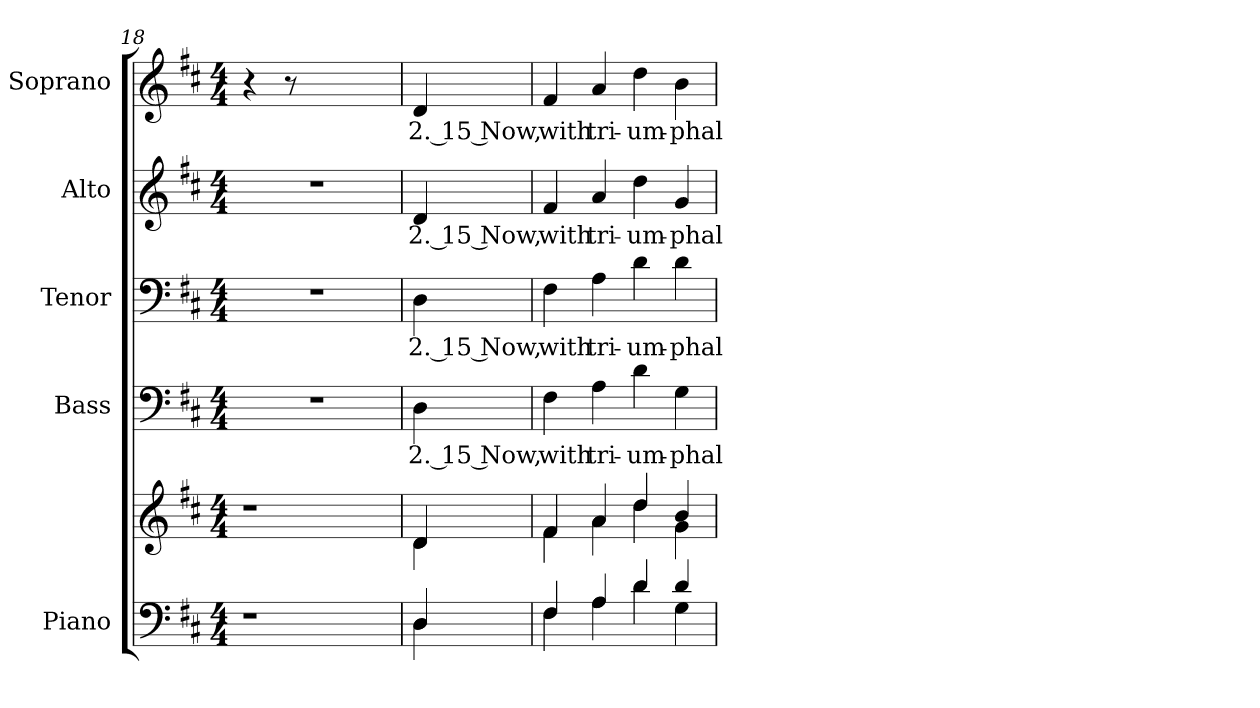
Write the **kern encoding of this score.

**kern	**kern	**kern	**text	**kern	**text	**kern	**text	**kern	**text
*part5	*part5	*part4	*part4	*part3	*part3	*part2	*part2	*part1	*part1
*staff6	*staff5	*staff4	*staff4	*staff3	*staff3	*staff2	*staff2	*staff1	*staff1
*I"Piano	*	*I"Bass	*	*I"Tenor	*	*I"Alto	*	*I"Soprano	*
*I'Pno.	*	*I'B.	*	*I'T.	*	*I'A.	*	*I'S.	*
!!LO:PB:g=z
*clefF4	*clefG2	*clefF4	*	*clefF4	*	*clefG2	*	*clefG2	*
*k[f#c#]	*k[f#c#]	*k[f#c#]	*	*k[f#c#]	*	*k[f#c#]	*	*k[f#c#]	*
*D:	*D:	*D:	*	*D:	*	*D:	*	*D:	*
*M4/4	*M4/4	*M4/4	*	*M4/4	*	*M4/4	*	*M4/4	*
=18	=18	=18	=18	=18	=18	=18	=18	=18	=18
!LO:N:vis=1	!LO:N:vis=1	!LO:N:vis=1	!	!LO:N:vis=1	!	!LO:N:vis=1	!	!	!
4.r	4.r	1r	.	1r	.	1r	.	4r	.
.	.	.	.	.	.	.	.	8r	.
2ryy	2ryy	.	.	.	.	.	.	2ryy	.
8ryy	8ryy	.	.	.	.	.	.	8ryy	.
=19	=19	=19	=19	=19	=19	=19	=19	=19	=19
*^	*^	*	*	*	*	*	*	*	*
!	!	!	!	!	!LO:LY:b:color=#000000	!	!	!	!	!	!
!	!	!	!	!	!	!	!LO:LY:b:color=#000000	!	!	!	!
!	!	!	!	!	!	!	!	!	!LO:LY:b:color=#000000	!	!
!	!	!	!	!	!	!	!	!	!	!	!LO:LY:b:color=#000000
4Di/	4Di\	4di/	4di\	4Di\	2. 15 Now,	4Di\	2. 15 Now,	4di/	2. 15 Now,	4di/	2. 15 Now,
=20	=20	=20	=20	=20	=20	=20	=20	=20	=20	=20	=20
!	!	!	!	!	!LO:LY:b:color=#000000	!	!	!	!	!	!
!	!	!	!	!	!	!	!LO:LY:b:color=#000000	!	!	!	!
!	!	!	!	!	!	!	!	!	!LO:LY:b:color=#000000	!	!
!	!	!	!	!	!	!	!	!	!	!	!LO:LY:b:color=#000000
4F#i/	4F#i\	4f#i/	4f#i\	4F#i\	with	4F#i\	with	4f#i/	with	4f#i/	with
!	!	!	!	!	!LO:LY:b:color=#000000	!	!	!	!	!	!
!	!	!	!	!	!	!	!LO:LY:b:color=#000000	!	!	!	!
!	!	!	!	!	!	!	!	!	!LO:LY:b:color=#000000	!	!
!	!	!	!	!	!	!	!	!	!	!	!LO:LY:b:color=#000000
4Ai/	4Ai\	4ai/	4ai\	4Ai\	tri-	4Ai\	tri-	4ai/	tri-	4ai/	tri-
!	!	!	!	!	!LO:LY:b:color=#000000	!	!	!	!	!	!
!	!	!	!	!	!	!	!LO:LY:b:color=#000000	!	!	!	!
!	!	!	!	!	!	!	!	!	!LO:LY:b:color=#000000	!	!
!	!	!	!	!	!	!	!	!	!	!	!LO:LY:b:color=#000000
4di/	4di\	4ddi/	4ddi\	4di\	-um-	4di\	-um-	4ddi\	-um-	4ddi\	-um-
!	!	!	!	!	!LO:LY:b:color=#000000	!	!	!	!	!	!
!	!	!	!	!	!	!	!LO:LY:b:color=#000000	!	!	!	!
!	!	!	!	!	!	!	!	!	!LO:LY:b:color=#000000	!	!
!	!	!	!	!	!	!	!	!	!	!	!LO:LY:b:color=#000000
4di/	4Gi\	4bi/	4gi\	4Gi\	-phal	4di\	-phal	4gi/	-phal	4bi\	-phal
*v	*v	*	*	*	*	*	*	*	*	*	*
*	*v	*v	*	*	*	*	*	*	*	*
=	=	=	=	=	=	=	=	=	=
*-	*-	*-	*-	*-	*-	*-	*-	*-	*-
